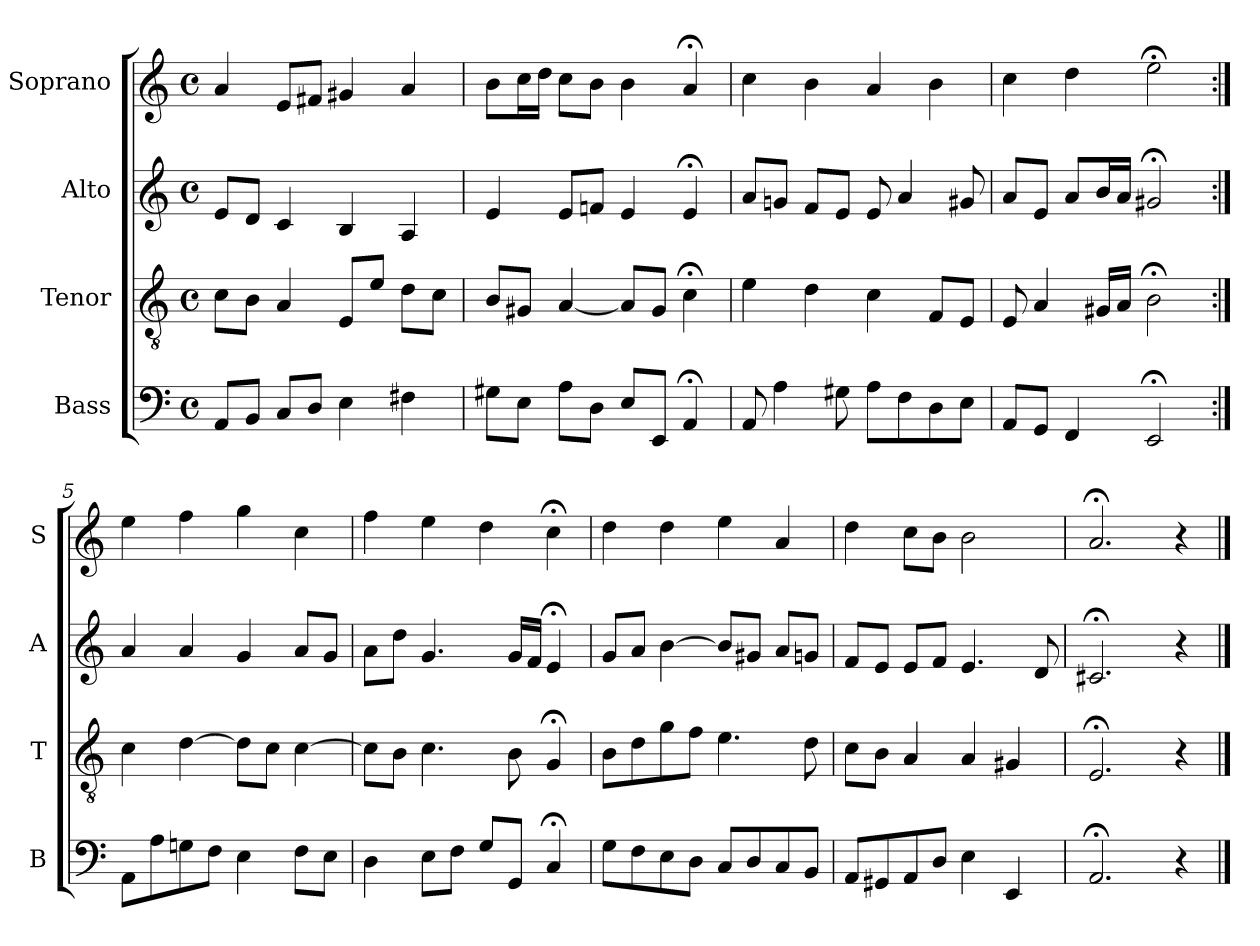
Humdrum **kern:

**kern	**kern	**kern	**kern
*part4	*part3	*part2	*part1
*staff4	*staff3	*staff2	*staff1
*I"Bass	*I"Tenor	*I"Alto	*I"Soprano
*I'B	*I'T	*I'A	*I'S
*clefF4	*clefGv2	*clefG2	*clefG2
*k[]	*k[]	*k[]	*k[]
*a:	*a:	*a:	*a:
*M4/4	*M4/4	*M4/4	*M4/4
*met(c)	*met(c)	*met(c)	*met(c)
*MM100	*MM100	*MM100	*MM100
=1	=1	=1	=1
8AAL	8cL	8eL	4a
8BBJ	8BJ	8dJ	.
8CL	4A	4c	8eL
8DJ	.	.	8f#XJ
4E	8EL	4B	4g#X
.	8eJ	.	.
4F#X	8dL	4A	4a
.	8cJ	.	.
=2	=2	=2	=2
8G#XL	8BL	4e	8bL
8EJ	8G#XJ	.	16ccL
.	.	.	16ddJJ
8AL	[4A	8eL	8ccL
8DJ	.	8fnJ	8bJ
8EL	8AL]	4e	4b
8EEJ	8G#J	.	.
4AA;<	4c;<	4e;<	4a;<
=3	=3	=3	=3
8AA	4e	8aL	4cc
4A	.	8gnJ	.
.	4d	8fL	4b
8G#X	.	8eJ	.
8AL	4c	8e	4a
8F	.	4a	.
8D	8FL	.	4b
8EJ	8EJ	8g#X	.
=4	=4	=4	=4
8AAL	8E	8aL	4cc
8GGJ	4A	8eJ	.
4FF	.	8aL	4dd
.	16G#XLL	16bL	.
.	16AJJ	16aJJ	.
2EE;<	2B;<	2g#X;<	2ee;<
=5:|!	=5:|!	=5:|!	=5:|!
8AAL	4c	4a	4ee
8A	.	.	.
8Gn	[4d	4a	4ff
8FJ	.	.	.
4E	8dL]	4g	4gg
.	8cJ	.	.
8FL	[4c	8aL	4cc
8EJ	.	8gJ	.
=6	=6	=6	=6
4D	8cL]	8aL	4ff
.	8BJ	8ddJ	.
8EL	4.c	4.g	4ee
8FJ	.	.	.
8GL	.	.	4dd
8GGJ	8B	16gLL	.
.	.	16fJJ	.
4C;<	4G;<	4e;<i	4cc;<i
=7	=7	=7	=7
8GL	8BiL	8giL	4ddi
8F	8di	8aiJ	.
8E	8g	[4b	4dd
8DJ	8fJ	.	.
8CL	4.e	8bL]	4ee
8D	.	8g#XJ	.
8C	.	8aL	4a
8BBJ	8d	8gnJ	.
=8	=8	=8	=8
8AAL	8cL	8fL	4dd
8GG#X	8BJ	8eJ	.
8AA	4A	8eL	8ccL
8DJ	.	8fJ	8bJ
4E	4A	4.e	2b
4EE	4G#X	.	.
.	.	8d	.
=9	=9	=9	=9
2.AA;<	2.E;<	2.c#X;<	2.a;<
4r	4r	4r	4r
==	==	==	==
*-	*-	*-	*-
